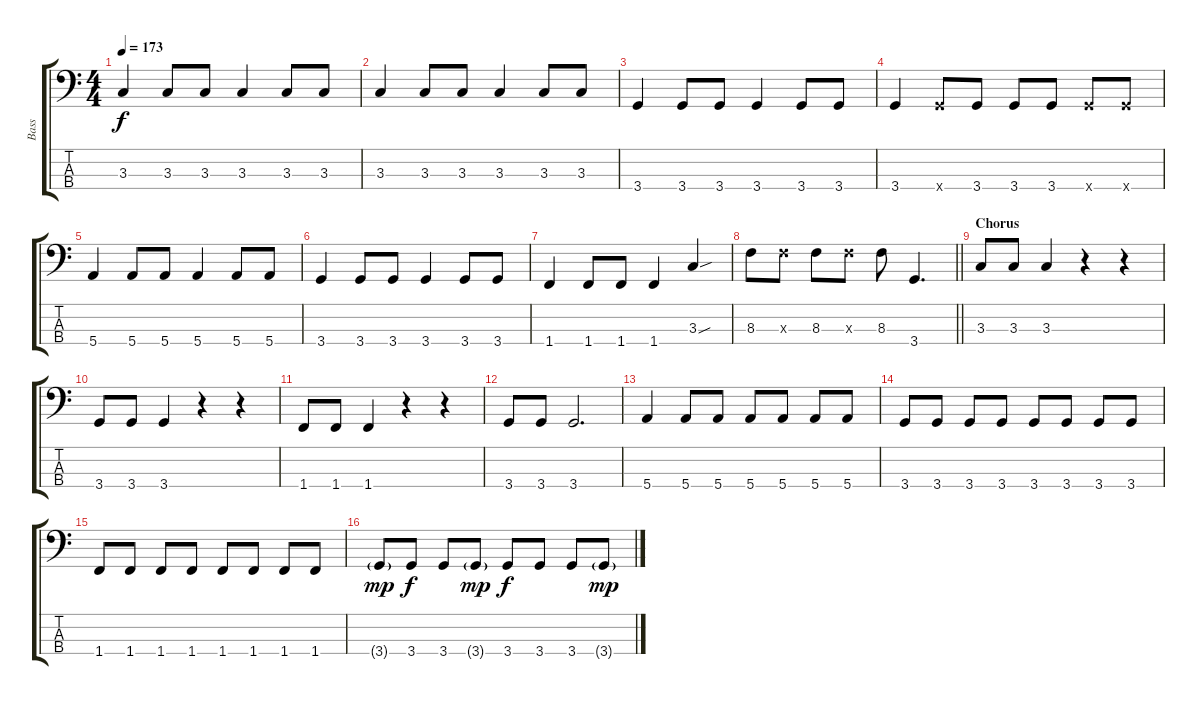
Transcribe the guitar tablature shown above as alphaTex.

\track ("Bass" "Bass") {instrument electricbasspick}
\staff {score tabs}
\tuning (G2 D2 A1 E1) {hide}
\ts (4 4)
\tempo 173
\clef f4
\ks c
3.3.4{dy f} 3.3.8 3.3.8 3.3.4 3.3.8 3.3.8 |
3.3.4 3.3.8 3.3.8 3.3.4 3.3.8 3.3.8 |
3.4.4 3.4.8 3.4.8 3.4.4 3.4.8 3.4.8 |
3.4.4 3.4{x}.8 3.4.8 3.4.8 3.4.8 3.4{x}.8 3.4{x}.8 |
5.4.4 5.4.8 5.4.8 5.4.4 5.4.8 5.4.8 |
3.4.4 3.4.8 3.4.8 3.4.4 3.4.8 3.4.8 |
1.4.4 1.4.8 1.4.8 1.4.4 3.3{sou}.4 |
\barLineRight lightlight
8.3.8 8.3{x}.8 8.3.8 8.3{x}.8 8.3.8 3.4.4{d} |
\section ("" "Chorus")
3.3.8 3.3.8 3.3.4 r.4 r.4 |
3.4.8 3.4.8 3.4.4 r.4 r.4 |
1.4.8 1.4.8 1.4.4 r.4 r.4 |
3.4.8 3.4.8 3.4.2{d} |
5.4.4 5.4.8 5.4.8 5.4.8 5.4.8 5.4.8 5.4.8 |
3.4.8 3.4.8 3.4.8 3.4.8 3.4.8 3.4.8 3.4.8 3.4.8 |
1.4.8 1.4.8 1.4.8 1.4.8 1.4.8 1.4.8 1.4.8 1.4.8 |
3.4{g}.8{dy mp} 3.4.8{dy f} 3.4.8 3.4{g}.8{dy mp} 3.4.8{dy f} 3.4.8 3.4.8 3.4{g}.8{dy mp}
